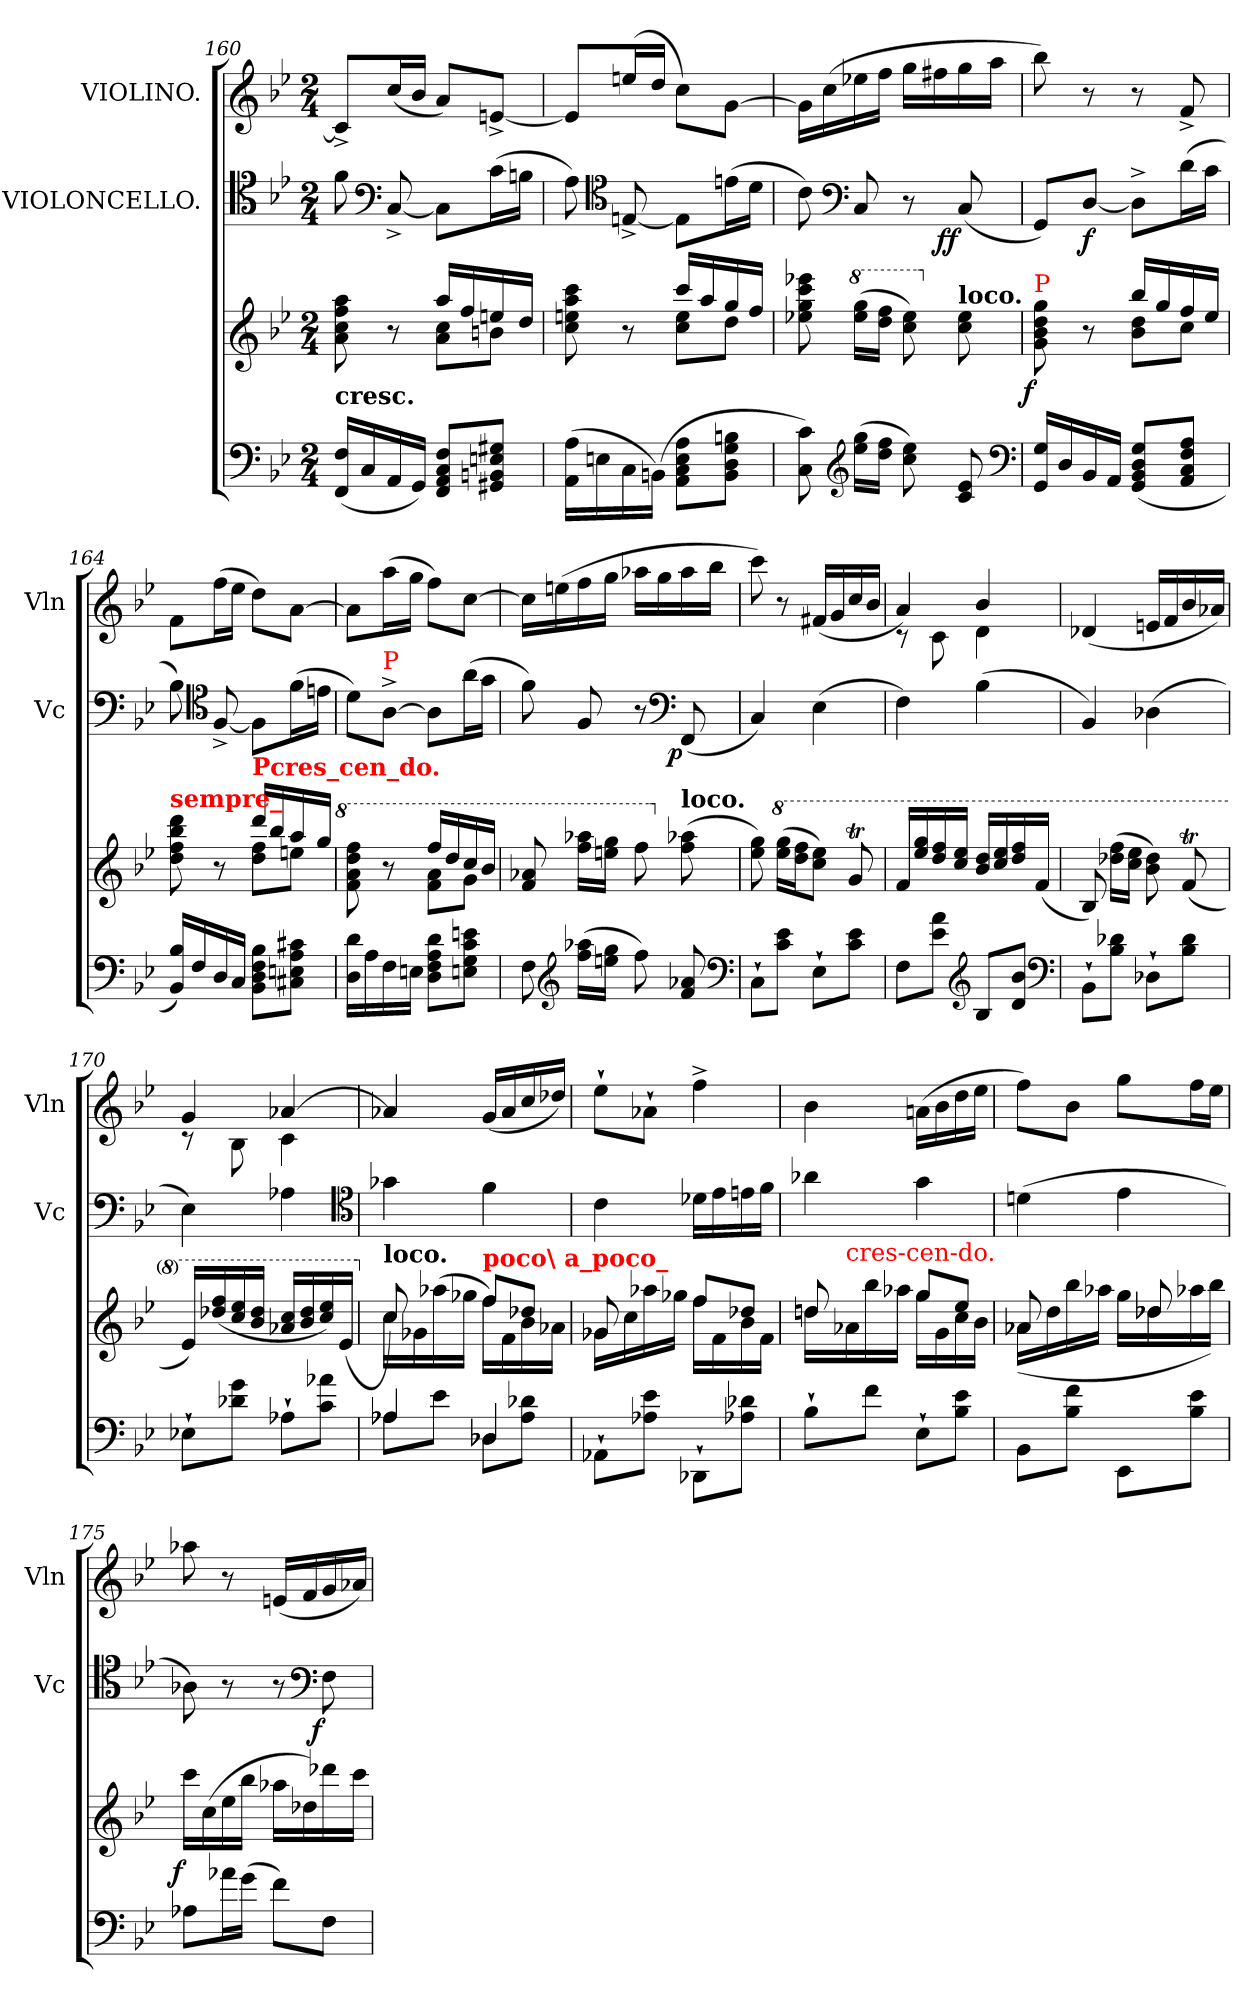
**kern	**kern	**dynam	**kern	**dynam	**kern
*part3	*part3	*part3	*part2	*part2	*part1
*staff4	*staff3	*staff3/4	*staff2	*staff2	*staff1
*	*	*	*I"VIOLONCELLO.	*	*I"VIOLINO.
*	*	*	*I'Vc	*	*I'Vln
*clefF4	*clefG2	*	*clefC4	*	*clefG2
*k[b-e-]	*k[b-e-]	*	*k[b-e-]	*	*k[b-e-]
*g:	*g:	*	*g:	*	*g:
*M2/4	*M2/4	*	*M2/4	*	*M2/4
=160	=160	=160	=160	=160	=160
*	*^	*	*	*	*
!	!LO:TX:c:B:t=cresc.	!	!	!	!	!
(<16F 16FFLL	4ryy	8aa 8ff 8cc 8a	.	8f	.	8c^<L]
16C	.	.	.	.	.	.
*	*	*	*	*clefF4	*	*
16AA	.	8r	.	[8C^	.	(<16ccL
16GGJJ)	.	.	.	.	.	16b-JJ
8F 8C 8AA 8FFL	16aaLL	8cc 8aL	.	8CL]	.	8aL)
.	16ff	.	.	.	.	.
8G#X 8En 8BBn 8GG#J	16een	8bnJ	.	(>16cL	.	[8en^<J
.	16ddJJ	.	.	16BnJJ	.	.
=161	=161	=161	=161	=161	=161	=161
(<16A 16AALL	4ryy	8ccc 8aa 8een 8cc	.	8A)	.	8enL]
16En	.	.	.	.	.	.
*	*	*	*	*clefC4	*	*
16C	.	8r	.	[8En^	.	(>16eenL
(16BBnJJ)	.	.	.	.	.	16ddJJ
8A 8E 8C 8AAL	16cccLL	8ee 8ccL	.	8EL]	.	8cc\L)
.	16aa	.	.	.	.	.
8Bn 8G 8D 8BBJ	16gg	8ddJ	.	(>16enL	.	[8gJ
.	16ffJJ	.	.	16dJJ	.	.
*	*v	*v	*	*	*	*
=162	=162	=162	=162	=162	=162
8c 8C)	8eee-X 8ccc 8gg 8ee-X	.	8c)	.	16gLL]
.	.	.	.	.	(>16cc
*clefG2	*	*	*clefF4	*	*
*	*8va	*	*	*	*
(>16gg 16ee-LL	(>16ggg 16eee-LL	.	8C	.	16ee-X
16ff 16ddJJ	16fff 16dddJJ	.	.	.	16ffJJ
8ee- 8cc)	8eee- 8ccc)	.	8r	.	16ggLL
.	.	.	.	.	16ff#X
*	*X8va	*	*	*	*
!	!LO:TX:a:B:t=loco.	!	!	!	!
!	!	!	!	!LO:DY:rj	!
8e- 8c	8ee- 8cc	.	(<8C	ff	16gg
.	.	.	.	.	16aaJJ
*clefF4	*	*	*	*	*
=163	=163	=163	=163	=163	=163
*	*^	*	*	*	*
!	!LO:TX:a:color=red:t=P	!	!	!	!	!
!	!	!	!LO:DY:rj	!	!	!
16GG 16GLL	4ryy	8gg 8dd 8b- 8g	f	8GGL)	.	8bb-)
16D	.	.	.	.	.	.
16BB-	.	8r	.	[8DJ	f	8r
16AAJJ	.	.	.	.	.	.
(<8G/ 8D/ 8BB-/ 8GG/L	16bb-LL	8dd 8b-L	.	8D^<L]	.	8r
.	16gg	.	.	.	.	.
8A 8F 8C 8AAJ	16ff	8ccJ	.	(>16dL	.	8f^<
.	16ee-JJ	.	.	16cJJ	.	.
=164	=164	=164	=164	=164	=164	=164
!	!LO:TX:a:B:color=red:t=sempre_	!	!	!	!	!
16B-/ 16BB-/LL)	4ryy	8ddd 8bb- 8ff 8dd	.	8B-)	.	8fL
16F	.	.	.	.	.	.
*	*	*	*	*clefC4	*	*
16D	.	8r	.	[8F^>	.	(>16ffL
16CJJ	.	.	.	.	.	16ee-JJ
!	!LO:TX:a:B:color=red:t=P	!	!	!	!	!
8B- 8F 8D 8BB-L	16dddLL	8ff 8ddL	.	8FL]	.	8ddL)
!	!LO:TX:a:B:color=red:t=cres_cen_do.	!	!	!	!	!
.	16bb-	.	.	.	.	.
8c#X 8A 8En 8C#XJ	16aa	8eenJ	.	(>16fL	.	[8aJ
.	16ggJJ	.	.	16enJJ	.	.
=165	=165	=165	=165	=165	=165	=165
*	*8va	*	*	*	*	*
16d 16DLL	4ryy	8fff 8ddd 8aa 8ff	.	8dL)	.	8aL]
16A	.	.	.	.	.	.
!	!	!	!	!LO:TX:a:color=red:t=P	!	!
16F	.	8r	.	[8A^J	.	(>16aaL
16EnJJ	.	.	.	.	.	16ggJJ
8d 8A 8F 8DL	16fffLL	8aa 8ffL	.	8AL]	.	8ffL)
.	16ddd	.	.	.	.	.
8en 8c 8G 8EnJ	16ccc	8ggJ	.	(>16aL	.	[8ccJ
.	16bb-JJ	.	.	16gJJ	.	.
*	*v	*v	*	*	*	*
=166	=166	=166	=166	=166	=166
8F	8aa-X 8ff	.	8f)	.	16ccLL]
.	.	.	.	.	(>16een
*clefG2	*	*	*	*	*
(>16aa-X 16ffLL	16aaa-X 16fffLL	.	8F	.	16ff
16gg 16eenJJ	16ggg 16eeenJJ	.	.	.	16ggJJ
8ff)	8fff	.	8r	.	16aa-XLL
.	.	.	.	.	16gg
*	*	*	*clefF4	*	*
*	*X8va	*	*	*	*
!	!LO:TX:a:B:t=loco.	!	!	!	!
!	!	!	!	!LO:DY:rj	!
8a-X 8f	(>8aa-X 8ff	.	(<8FF	p	16aa-
.	.	.	.	.	16bb-JJ
*clefF4	*	*	*	*	*
=167	=167	=167	=167	=167	=167
8C`>L	8gg 8ee-)	.	4C)	.	8ccc)
*	*8va	*	*	*	*
8e- 8cJ	(>16ggg 16eee-LL	.	.	.	8r
.	16fff 16dddJ	.	.	.	.
8E-`>L	8eee- 8cccJ)	.	(>4E-	.	(<16f#XLL
.	.	.	.	.	16g
8e- 8cJ	8ggT<	.	.	.	16cc
.	.	.	.	.	16b-JJ
=168	=168	=168	=168	=168	=168
*	*	*	*	*	*^
8FL	16ff/LL	.	4F)	.	4a)	8rc
.	16ggg 16eee-	.	.	.	.	.
8a 8e-J	16fff 16ddd	.	.	.	.	8c
.	16eee- 16cccJJ	.	.	.	.	.
*clefG2	*	*	*	*	*	*
8B-L	16ddd/ 16bb-/LL	.	(>4B-	.	4b-	4d
.	16eee- 16ccc	.	.	.	.	.
8b- 8dJ	16fff 16ddd	.	.	.	.	.
.	(<16ffJJ	.	.	.	.	.
*	*	*	*	*	*v	*v
*clefF4	*	*	*	*	*
=169	=169	=169	=169	=169	=169
8BB-`>L	8b-)	.	4BB-)	.	(<4d-X
8d-X 8B-J	(>16fff\ 16ddd-X\LL	.	.	.	.
.	16eee- 16cccJJ	.	.	.	.
8D-X`>L	8ddd- 8bb-)	.	(>4D-X	.	16enLL
.	.	.	.	.	16f
8d- 8B-J	(<8ffT<	.	.	.	16b-
.	.	.	.	.	16a-XJJ)
=170	=170	=170	=170	=170	=170
*	*	*	*	*	*^
8E-X`>L	16ee-/LL)	.	4E-)	.	4g	8rc
.	(<16fff 16ddd-X	.	.	.	.	.
8g 8d-XJ	16eee- 16ccc	.	.	.	.	8B-
.	16ddd- 16bb-JJ	.	.	.	.	.
8A-X`>L	16ccc 16aa-XLL	.	4A-X	.	[4a-X	4c
.	16ddd- 16bb-	.	.	.	.	.
8a- 8cJ	16eee- 16ccc)	.	.	.	.	.
.	(<16ee-JJ	.	.	.	.	.
*	*	*	*	*	*v	*v
*	*	*	*clefC4	*	*
=171	=171	=171	=171	=171	=171
*^	*	*	*	*	*
*	*	*X8va	*	*	*	*
*	*	*^	*	*	*	*
!	!	!LO:TX:a:B:t=loco.	!	!	!	!	!
8A-XL	4A-X/	8cc)	16ccLL	.	4g-X	.	4a-X]
.	.	.	16g-X	.	.	.	.
8e-\J	.	8ryy	(>16aa-	.	.	.	.
.	.	.	16gg-XJJ	.	.	.	.
!	!	!LO:TX:a:B:color=red:t=poco\ a_poco_	!	!	!	!	!
8D-XL	4D-X/	8ffL	16ffLL)	.	4f	.	(<16g/LL
.	.	.	16f	.	.	.	16a-
8d-X\ 8A-\J	.	8dd-XJ	16b-	.	.	.	16cc
.	.	.	16a-XJJ	.	.	.	16dd-XJJ)
*v	*v	*	*	*	*	*	*
=172	=172	=172	=172	=172	=172	=172
8AA-X`>L	8g-X	16g-XLL	.	4c	.	8ee-`>L
.	.	16cc	.	.	.	.
8e- 8A-XJ	8ryy	16aa-X	.	.	.	8a-X`>J
.	.	16gg-XJJ	.	.	.	.
8DD-X`>\L	8ffL	16ffLL	.	16d-XLL	.	4ff^<
.	.	16f	.	16e-	.	.
8d-X 8A-XJ	8dd-XJ	16b-	.	16en	.	.
.	.	16fJJ	.	16fJJ	.	.
=173	=173	=173	=173	=173	=173	=173
8B-`>L	8ddn	16ddnLL	.	4a-X	.	4b-
!	!	!LO:TX:a:color=red:t=cres-cen-do.	!	!	!	!
.	.	16a-X	.	.	.	.
8fJ	8ryy	16bb-	.	.	.	.
.	.	16aa-JJ	.	.	.	.
8E-`>L	8ggL	16ggLL	.	4g	.	(>16anLL
.	.	16g	.	.	.	16b-
8e- 8B-J	8ee-J	16cc	.	.	.	16dd
.	.	16b-JJ	.	.	.	16ee-JJ
=174	=174	=174	=174	=174	=174	=174
8BB-L	8a-X	(>16a-XLL	.	(>4dn	.	8ffL)
.	.	16dd	.	.	.	.
8f 8B-J	8ryy	16bb-	.	.	.	8b-J
.	.	16aa-JJ	.	.	.	.
8EE-L	16ryy	16ggLL	.	4e-	.	8ggL
.	8dd-X	16dd-X	.	.	.	.
8e- 8B-J	.	16aa-X	.	.	.	16ffL
.	16ryy	16bb-JJ)	.	.	.	16ee-JJ
=175	=175	=175	=175	=175	=175	=175
!	!	!	!LO:DY:rj	!	!	!
*	*v	*v	*	*	*	*
8A-XL	16cccLL	f	8A-X)	.	8aa-X
.	(>16cc	.	.	.	.
16a-L	16ee-	.	8r	.	8r
(>16gJJ	16bb-JJ	.	.	.	.
8fL)	16aa-XLL	.	8r	.	(<16enLL
.	16dd-X)	.	.	.	16f
*	*	*	*clefF4	*	*
!	!	!	!	!LO:DY:rj	!
8FJ	16ddd-	.	8F	f	16g
.	16cccJJ	.	.	.	16a-XJJ)
=	=	=	=	=	=
*-	*-	*-	*-	*-	*-
